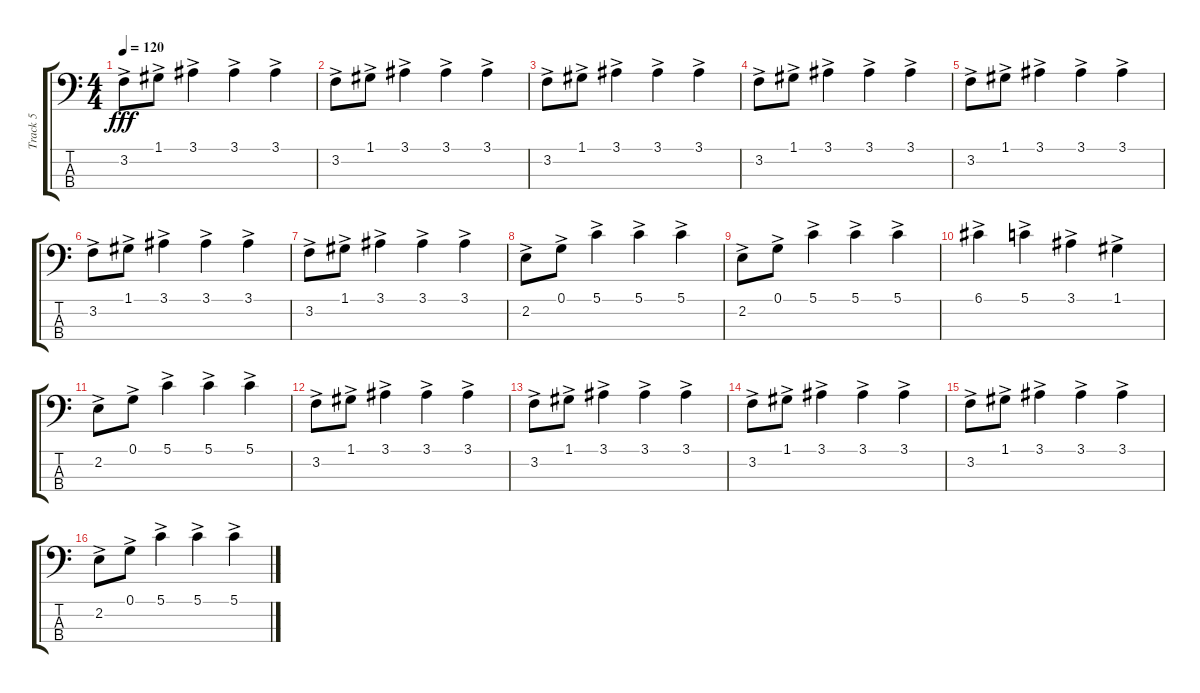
\track ("Track 5" "Track 5") {instrument slapbass1}
\staff {score tabs}
\tuning (G2 D2 A1 E1) {hide}
\ts (4 4)
\tempo 120
\clef f4
\ks c
3.2{ac}.8{dy fff} 1.1{ac}.8 3.1{ac}.4 3.1{ac}.4 3.1{ac}.4 |
3.2{ac}.8 1.1{ac}.8 3.1{ac}.4 3.1{ac}.4 3.1{ac}.4 |
3.2{ac}.8 1.1{ac}.8 3.1{ac}.4 3.1{ac}.4 3.1{ac}.4 |
3.2{ac}.8 1.1{ac}.8 3.1{ac}.4 3.1{ac}.4 3.1{ac}.4 |
3.2{ac}.8 1.1{ac}.8 3.1{ac}.4 3.1{ac}.4 3.1{ac}.4 |
3.2{ac}.8 1.1{ac}.8 3.1{ac}.4 3.1{ac}.4 3.1{ac}.4 |
3.2{ac}.8 1.1{ac}.8 3.1{ac}.4 3.1{ac}.4 3.1{ac}.4 |
2.2{ac}.8 0.1{ac}.8 5.1{ac}.4 5.1{ac}.4 5.1{ac}.4 |
2.2{ac}.8 0.1{ac}.8 5.1{ac}.4 5.1{ac}.4 5.1{ac}.4 |
6.1{ac}.4 5.1{ac}.4 3.1{ac}.4 1.1{ac}.4 |
2.2{ac}.8 0.1{ac}.8 5.1{ac}.4 5.1{ac}.4 5.1{ac}.4 |
3.2{ac}.8 1.1{ac}.8 3.1{ac}.4 3.1{ac}.4 3.1{ac}.4 |
3.2{ac}.8 1.1{ac}.8 3.1{ac}.4 3.1{ac}.4 3.1{ac}.4 |
3.2{ac}.8 1.1{ac}.8 3.1{ac}.4 3.1{ac}.4 3.1{ac}.4 |
3.2{ac}.8 1.1{ac}.8 3.1{ac}.4 3.1{ac}.4 3.1{ac}.4 |
2.2{ac}.8 0.1{ac}.8 5.1{ac}.4 5.1{ac}.4 5.1{ac}.4
